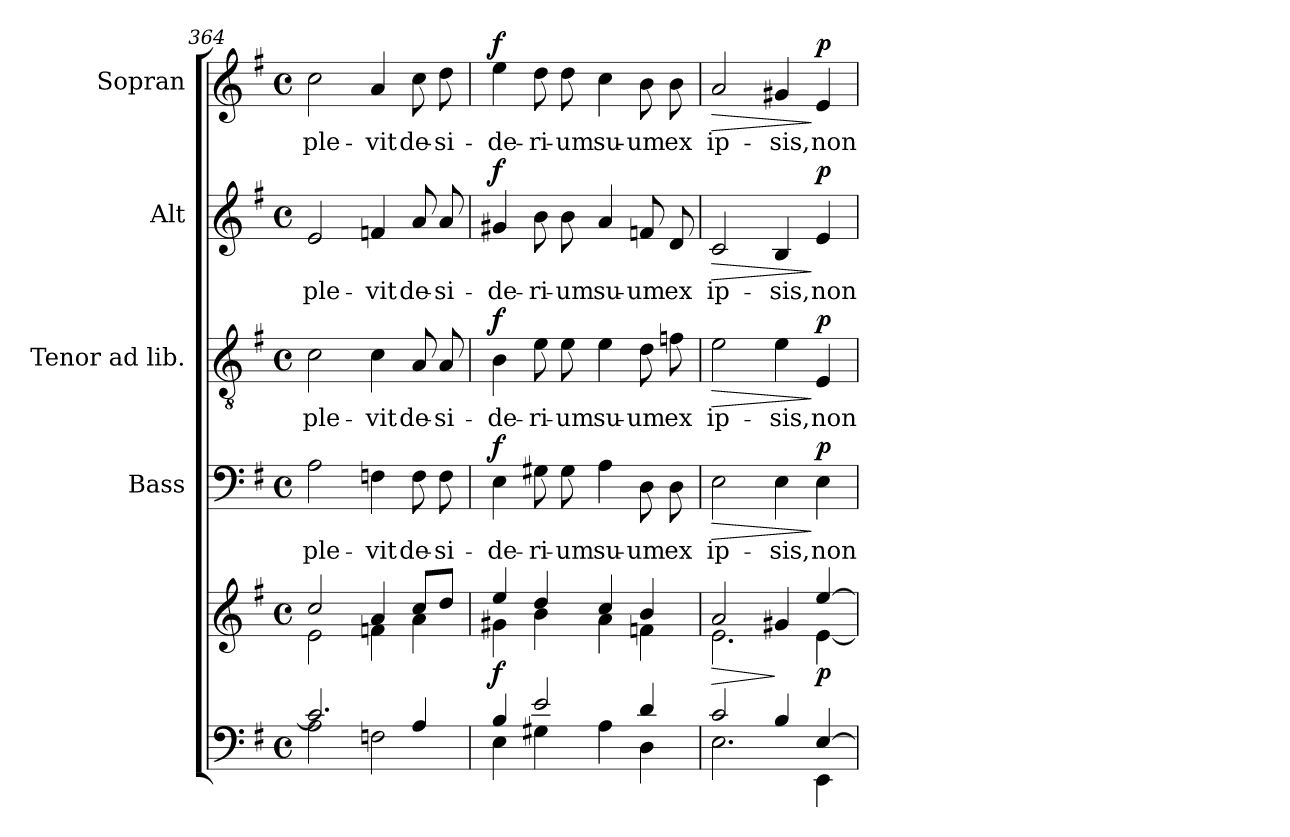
**kern	**kern	**dynam	**kern	**text	**dynam	**kern	**text	**dynam	**kern	**text	**dynam	**kern	**text	**dynam
*part5	*part5	*part5	*part4	*part4	*part4	*part3	*part3	*part3	*part2	*part2	*part2	*part1	*part1	*part1
*staff6	*staff5	*staff5/6	*staff4	*staff4	*staff4	*staff3	*staff3	*staff3	*staff2	*staff2	*staff2	*staff1	*staff1	*staff1
*	*	*	*I"Bass	*	*	*I"Tenor ad lib.	*	*	*I"Alt	*	*	*I"Sopran	*	*
*	*	*	*I'B.	*	*	*I'T.	*	*	*I'A.	*	*	*I'S.	*	*
*clefF4	*clefG2	*	*clefF4	*	*	*clefGv2	*	*	*clefG2	*	*	*clefG2	*	*
*k[f#]	*k[f#]	*	*k[f#]	*	*	*k[f#]	*	*	*k[f#]	*	*	*k[f#]	*	*
*G:	*G:	*	*G:	*	*	*G:	*	*	*G:	*	*	*G:	*	*
*M4/4	*M4/4	*	*M4/4	*	*	*M4/4	*	*	*M4/4	*	*	*M4/4	*	*
*met(c)	*met(c)	*	*met(c)	*	*	*met(c)	*	*	*met(c)	*	*	*met(c)	*	*
=364	=364	=364	=364	=364	=364	=364	=364	=364	=364	=364	=364	=364	=364	=364
*^	*^	*	*	*	*	*	*	*	*	*	*	*	*	*
!	!	!	!	!	!	!LO:LY:b	!	!	!LO:LY:b	!	!	!LO:LY:b	!	!	!LO:LY:b	!
2.c/]	2A\	2cc/	2e\	.	2A\	-ple-	.	2c\	-ple-	.	2e/	-ple-	.	2cc\	-ple-	.
!	!	!	!	!	!	!LO:LY:b	!	!	!LO:LY:b	!	!	!LO:LY:b	!	!	!LO:LY:b	!
.	2Fn\	4a/	4fn\	.	4Fn\	-vit	.	4c\	-vit	.	4fn/	-vit	.	4a/	-vit	.
!	!	!	!	!	!	!LO:LY:b	!	!	!LO:LY:b	!	!	!LO:LY:b	!	!	!LO:LY:b	!
4A/	.	8cc/L	4a\	.	8F\	de-	.	8A/	de-	.	8a/	de-	.	8cc\	de-	.
!	!	!	!	!	!	!LO:LY:b	!	!	!LO:LY:b	!	!	!LO:LY:b	!	!	!LO:LY:b	!
.	.	8dd/J	.	.	8F\	-si-	.	8A/	-si-	.	8a/	-si-	.	8dd\	-si-	.
=365	=365	=365	=365	=365	=365	=365	=365	=365	=365	=365	=365	=365	=365	=365	=365	=365
!	!	!	!	!LO:DY:b	!	!LO:LY:b	!LO:DY:a	!	!LO:LY:b	!LO:DY:a	!	!LO:LY:b	!LO:DY:a	!	!LO:LY:b	!LO:DY:a
4B/	4E\	4ee/	4g#X\	f	4E\	-de-	f	4B\	-de-	f	4g#X/	-de-	f	4ee\	-de-	f
!	!	!	!	!	!	!LO:LY:b	!	!	!LO:LY:b	!	!	!LO:LY:b	!	!	!LO:LY:b	!
2e/	4G#X\	4dd/	4b\	.	8G#X\	-ri-	.	8e\	-ri-	.	8b\	-ri-	.	8dd\	-ri-	.
!	!	!	!	!	!	!LO:LY:b	!	!	!LO:LY:b	!	!	!LO:LY:b	!	!	!LO:LY:b	!
.	.	.	.	.	8G#\	-um	.	8e\	-um	.	8b\	-um	.	8dd\	-um	.
!	!	!	!	!	!	!LO:LY:b	!	!	!LO:LY:b	!	!	!LO:LY:b	!	!	!LO:LY:b	!
.	4A\	4cc/	4a\	.	4A\	su-	.	4e\	su-	.	4a/	su-	.	4cc\	su-	.
!	!	!	!	!	!	!LO:LY:b	!	!	!LO:LY:b	!	!	!LO:LY:b	!	!	!LO:LY:b	!
4d/	4D\	4b/	4fn\	.	8D\	-um	.	8d\	-um	.	8fn/	-um	.	8b\	-um	.
!	!	!	!	!	!	!LO:LY:b	!	!	!LO:LY:b	!	!	!LO:LY:b	!	!	!LO:LY:b	!
.	.	.	.	.	8D\	ex	.	8fn\	ex	.	8d/	ex	.	8b\	ex	.
=366	=366	=366	=366	=366	=366	=366	=366	=366	=366	=366	=366	=366	=366	=366	=366	=366
!	!	!	!	!LO:HP:b	!	!LO:LY:b	!LO:HP:b	!	!LO:LY:b	!LO:HP:b	!	!LO:LY:b	!LO:HP:b	!	!LO:LY:b	!LO:HP:b
2c/	2.E\	2a/	2.e\	>	2E\	ip-	>	2e\	ip-	>	2c/	ip-	>	2a/	ip-	>
!	!	!	!	!	!	!LO:LY:b	!	!	!LO:LY:b	!	!	!LO:LY:b	!	!	!LO:LY:b	!
4B/	.	4g#X/	.	]	4E\	-sis,	.	4e\	-sis,	.	4B/	-sis,	.	4g#X/	-sis,	.
!	!	!	!	!LO:DY:b	!	!LO:LY:b	!LO:DY:n=1:a	!	!LO:LY:b	!LO:DY:n=1:a	!	!LO:LY:b	!LO:DY:n=1:a	!	!LO:LY:b	!LO:DY:n=1:a
[>4E/	4EE\	[>4ee/	[<4e\	p	4E\	non	] p	4E/	non	] p	4e/	non	] p	4e/	non	] p
*v	*v	*	*	*	*	*	*	*	*	*	*	*	*	*	*	*
*	*v	*v	*	*	*	*	*	*	*	*	*	*	*	*	*
=	=	=	=	=	=	=	=	=	=	=	=	=	=	=
*-	*-	*-	*-	*-	*-	*-	*-	*-	*-	*-	*-	*-	*-	*-
